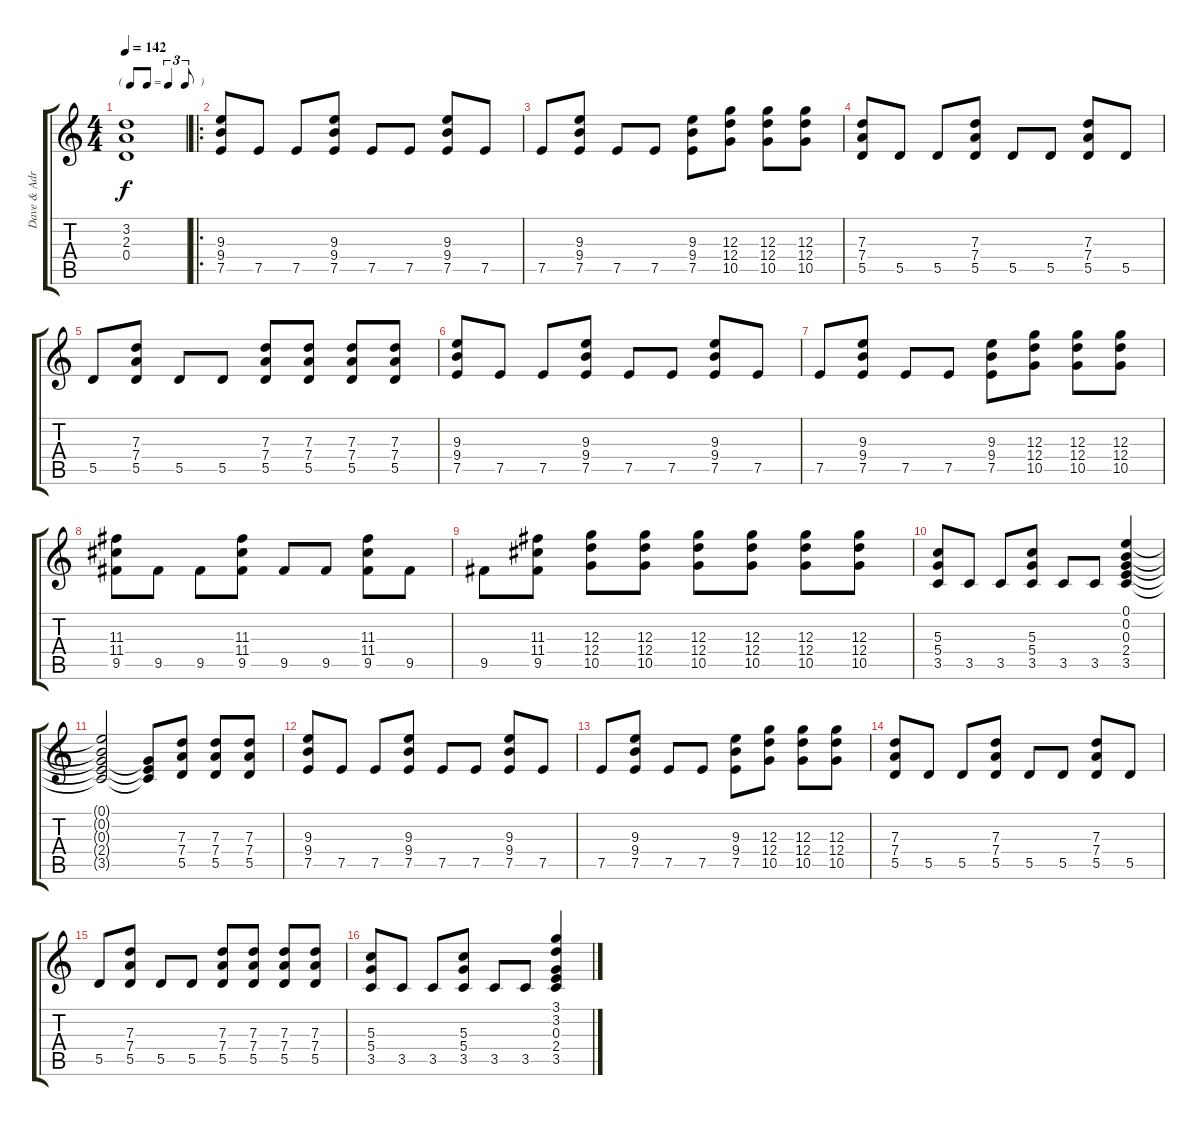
\track ("Dave & Adrian (Rhythm Guitar)" "Dave & Adr") {instrument distortionguitar}
\staff {score tabs}
\tuning (E4 B3 G3 D3 A2 E2) {hide}
\ts (4 4)
\tf triplet8th
\tempo 142
\clef g2
\ks c
(3.2{t} 2.3{t} 0.4{t}).1{dy f} |
\ro
(9.3 9.4 7.5).8 7.5.8 7.5.8 (9.3 9.4 7.5).8 7.5.8 7.5.8 (9.3 9.4 7.5).8 7.5.8 |
7.5.8 (9.3 9.4 7.5).8 7.5.8 7.5.8 (9.3 9.4 7.5).8 (12.3 12.4 10.5).8 (12.3 12.4 10.5).8 (12.3 12.4 10.5).8 |
(7.3 7.4 5.5).8 5.5.8 5.5.8 (7.3 7.4 5.5).8 5.5.8 5.5.8 (7.3 7.4 5.5).8 5.5.8 |
5.5.8 (7.3 7.4 5.5).8 5.5.8 5.5.8 (7.3 7.4 5.5).8 (7.3 7.4 5.5).8 (7.3 7.4 5.5).8 (7.3 7.4 5.5).8 |
(9.3 9.4 7.5).8 7.5.8 7.5.8 (9.3 9.4 7.5).8 7.5.8 7.5.8 (9.3 9.4 7.5).8 7.5.8 |
7.5.8 (9.3 9.4 7.5).8 7.5.8 7.5.8 (9.3 9.4 7.5).8 (12.3 12.4 10.5).8 (12.3 12.4 10.5).8 (12.3 12.4 10.5).8 |
(11.3 11.4 9.5).8 9.5.8 9.5.8 (11.3 11.4 9.5).8 9.5.8 9.5.8 (11.3 11.4 9.5).8 9.5.8 |
9.5.8 (11.3 11.4 9.5).8 (12.3 12.4 10.5).8 (12.3 12.4 10.5).8 (12.3 12.4 10.5).8 (12.3 12.4 10.5).8 (12.3 12.4 10.5).8 (12.3 12.4 10.5).8 |
(5.3 5.4 3.5).8 3.5.8 3.5.8 (5.3 5.4 3.5).8 3.5.8 3.5.8 (0.1 0.2 0.3 2.4 3.5).4 |
(0.1{t} 0.2{t} 0.3{t} 2.4{t} 3.5{t}).2 (0.3{t} 2.4{t} 3.5{t}).8 (7.3 7.4 5.5).8 (7.3 7.4 5.5).8 (7.3 7.4 5.5).8 |
(9.3 9.4 7.5).8 7.5.8 7.5.8 (9.3 9.4 7.5).8 7.5.8 7.5.8 (9.3 9.4 7.5).8 7.5.8 |
7.5.8 (9.3 9.4 7.5).8 7.5.8 7.5.8 (9.3 9.4 7.5).8 (12.3 12.4 10.5).8 (12.3 12.4 10.5).8 (12.3 12.4 10.5).8 |
(7.3 7.4 5.5).8 5.5.8 5.5.8 (7.3 7.4 5.5).8 5.5.8 5.5.8 (7.3 7.4 5.5).8 5.5.8 |
5.5.8 (7.3 7.4 5.5).8 5.5.8 5.5.8 (7.3 7.4 5.5).8 (7.3 7.4 5.5).8 (7.3 7.4 5.5).8 (7.3 7.4 5.5).8 |
(5.3 5.4 3.5).8 3.5.8 3.5.8 (5.3 5.4 3.5).8 3.5.8 3.5.8 (3.1 3.2 0.3 2.4 3.5).4
